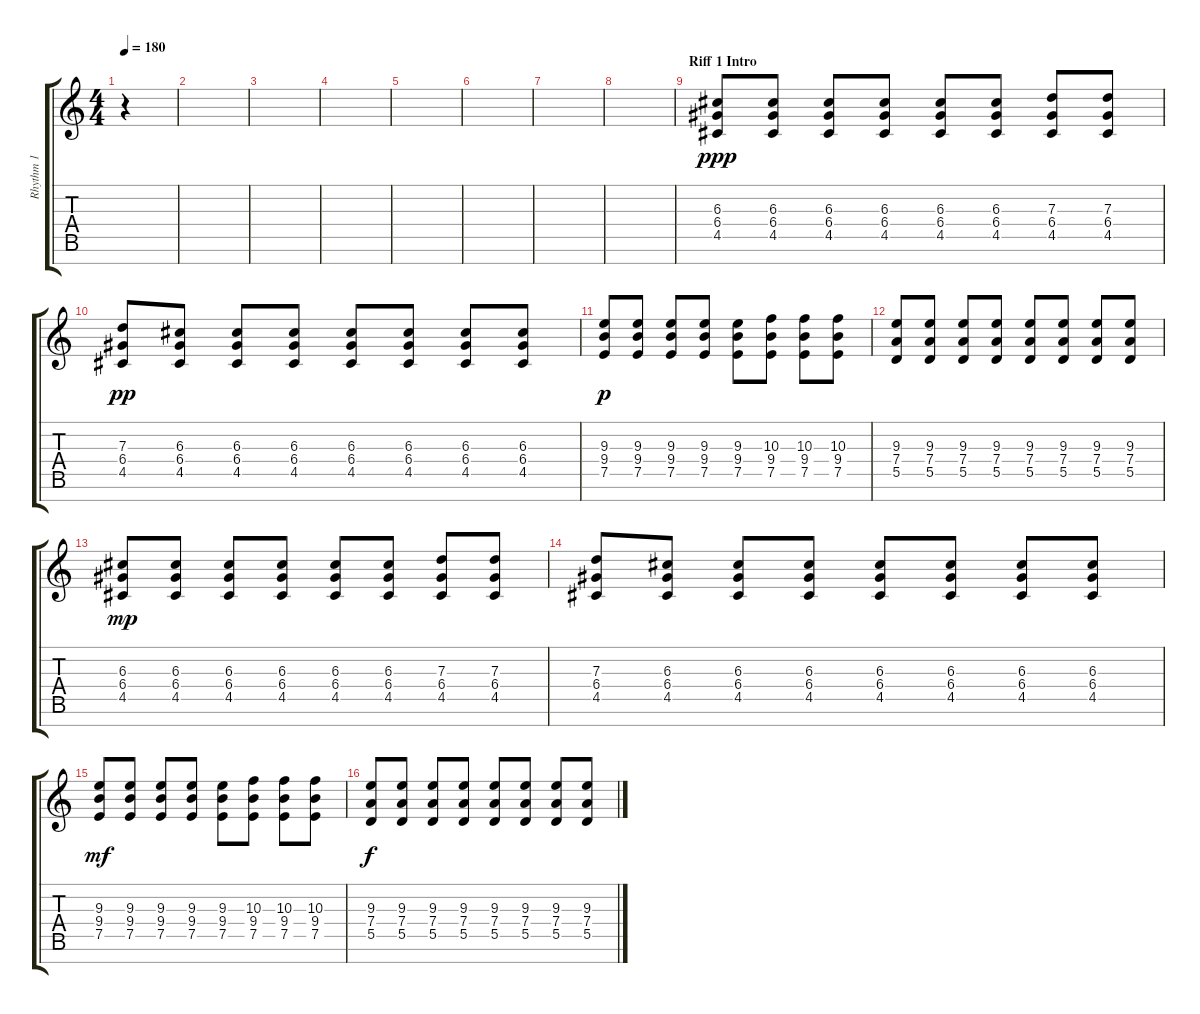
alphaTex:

\track ("Rhythm 1" "Rhythm 1") {instrument distortionguitar}
\staff {score tabs}
\tuning (E4 B3 G3 D3 A2 E2 B1) {hide}
\ts (4 4)
\tempo 180
\clef g2
\ks c
r.4{dy ppp instrument distortionguitar} |
|
|
|
|
|
|
|
\section ("" "Riff 1 Intro")
(6.3 6.4 4.5).8 (6.3 6.4 4.5).8 (6.3 6.4 4.5).8 (6.3 6.4 4.5).8 (6.3 6.4 4.5).8 (6.3 6.4 4.5).8 (7.3 6.4 4.5).8 (7.3 6.4 4.5).8 |
(7.3 6.4 4.5).8{dy pp} (6.3 6.4 4.5).8 (6.3 6.4 4.5).8 (6.3 6.4 4.5).8 (6.3 6.4 4.5).8 (6.3 6.4 4.5).8 (6.3 6.4 4.5).8 (6.3 6.4 4.5).8 |
(9.3 9.4 7.5).8{dy p} (9.3 9.4 7.5).8 (9.3 9.4 7.5).8 (9.3 9.4 7.5).8 (9.3 9.4 7.5).8 (10.3 9.4 7.5).8 (10.3 9.4 7.5).8 (10.3 9.4 7.5).8 |
(9.3 7.4 5.5).8 (9.3 7.4 5.5).8 (9.3 7.4 5.5).8 (9.3 7.4 5.5).8 (9.3 7.4 5.5).8 (9.3 7.4 5.5).8 (9.3 7.4 5.5).8 (9.3 7.4 5.5).8 |
(6.3 6.4 4.5).8{dy mp} (6.3 6.4 4.5).8 (6.3 6.4 4.5).8 (6.3 6.4 4.5).8 (6.3 6.4 4.5).8 (6.3 6.4 4.5).8 (7.3 6.4 4.5).8 (7.3 6.4 4.5).8 |
(7.3 6.4 4.5).8 (6.3 6.4 4.5).8 (6.3 6.4 4.5).8 (6.3 6.4 4.5).8 (6.3 6.4 4.5).8 (6.3 6.4 4.5).8 (6.3 6.4 4.5).8 (6.3 6.4 4.5).8 |
(9.3 9.4 7.5).8{dy mf} (9.3 9.4 7.5).8 (9.3 9.4 7.5).8 (9.3 9.4 7.5).8 (9.3 9.4 7.5).8 (10.3 9.4 7.5).8 (10.3 9.4 7.5).8 (10.3 9.4 7.5).8 |
(9.3 7.4 5.5).8{dy f} (9.3 7.4 5.5).8 (9.3 7.4 5.5).8 (9.3 7.4 5.5).8 (9.3 7.4 5.5).8 (9.3 7.4 5.5).8 (9.3 7.4 5.5).8 (9.3 7.4 5.5).8
